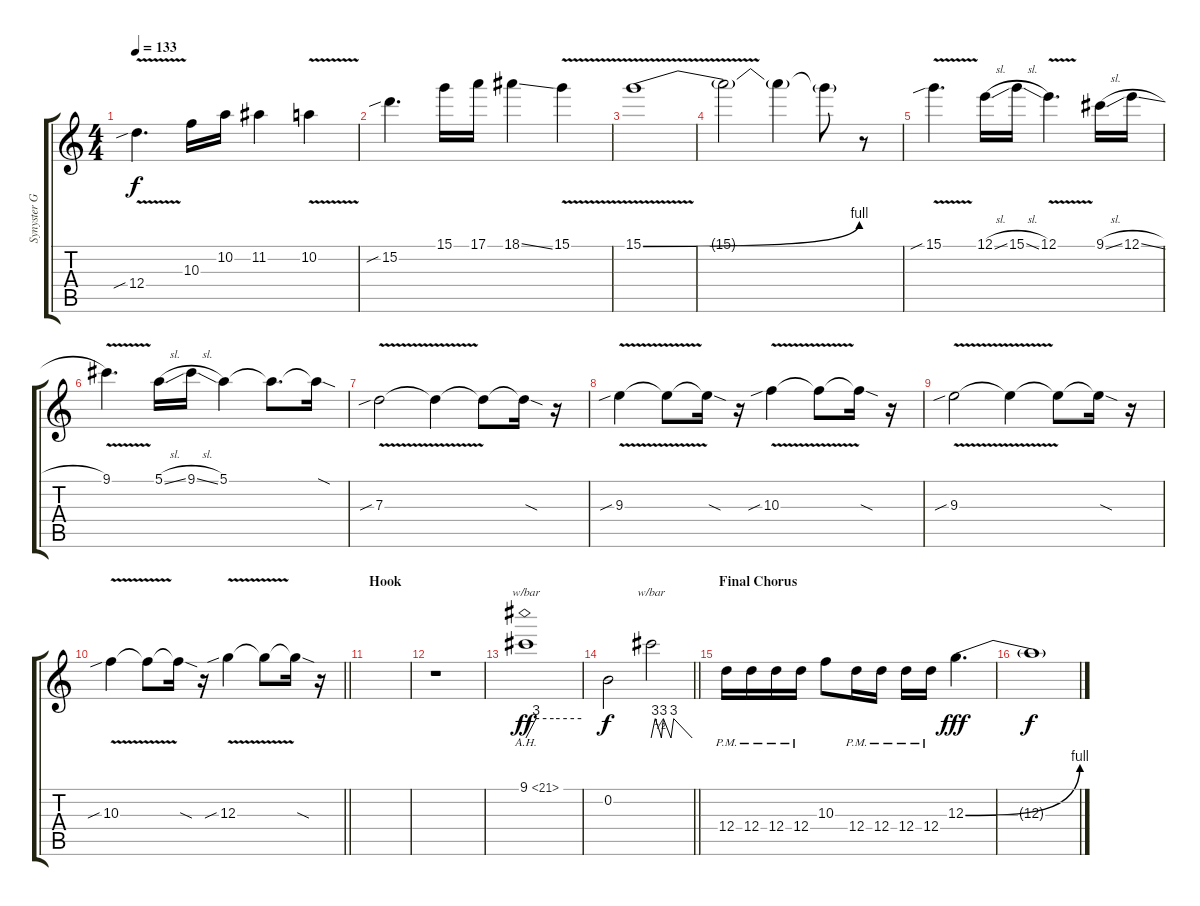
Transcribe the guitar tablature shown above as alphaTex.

\track ("Synyster Gates [Guitar]" "Synyster G") {instrument distortionguitar}
\staff {score tabs}
\tuning (E4 B3 G3 D3 A2 D2) {hide}
\ts (4 4)
\tempo 133
\clef g2
\ks c
12.4{v sib}.4{d dy f volume 11} 10.3.16 10.2.16 11.2.4 10.2{v}.4 |
15.2{sib}.4{d} 15.1.16 17.1.16 18.1{ss}.4 15.1{v}.4 |
15.1{be (bend 0 0 60 4) v}.1{volume 5} |
15.1{t}.2 15.1{t}.4 15.1{t}.8 r.8{volume 11} |
15.1{v sib}.4{d volume 11} 12.1{sl}.16 15.1{sl}.16 12.1{v}.4{d} 9.1{sl}.16 12.1{sl}.16 |
9.1{v}.4{d} 5.1{sl}.16 9.1{sl}.16 5.1.4 5.1{t}.8{d} 5.1{sod t}.16 |
7.3{v sib}.2 7.3{t}.4 7.3{t}.8 7.3{sod t}.16 r.16 |
9.3{v sib}.4 9.3{t}.8 9.3{sod t}.16 r.16 10.3{v sib}.4 10.3{t}.8 10.3{sod t}.16 r.16 |
9.3{v sib}.2 9.3{t}.4 9.3{t}.8 9.3{sod t}.16 r.16 |
\barLineRight lightlight
10.3{v sib}.4 10.3{t}.8 10.3{sod t}.16 r.16 12.3{v sib}.4 12.3{t}.8 12.3{sod t}.16 r.16 |
\section ("" "Hook")
|
r.1{balance 16} |
9.1{ah 12}.1{tbe (custom default 0 0 11 12 30 12 60 12) dy ff balance 0} |
\barLineRight lightlight
0.2.2{dy f} 9.1{t}.2{tbe (custom default 0 0 6 12 13 2 15 0 18 12 29 0 33 12 60 0)} |
\section ("" "Final Chorus")
12.4{pm}.16{volume 15 balance 8 instrument distortionguitar} 12.4{pm}.16 12.4{pm}.16 12.4{pm}.16 10.3.8 12.4{pm}.16 12.4{pm}.16 12.4{pm}.16 12.4{pm}.16 12.3{be (bend 0 0 60 4)}.4{d dy fff} |
12.3{t}.1{dy f}
